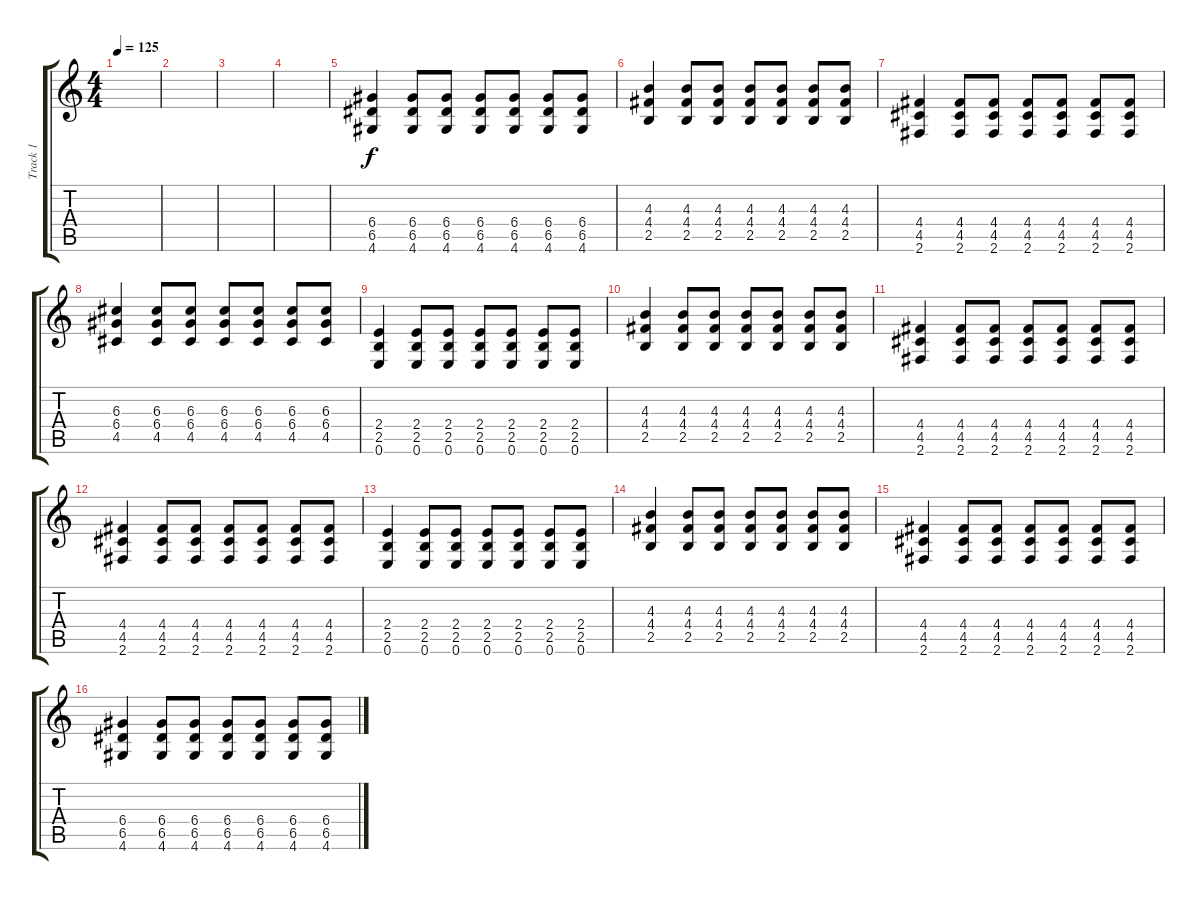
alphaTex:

\track ("Track 1" "Track 1") {instrument electricguitarclean}
\staff {score tabs}
\tuning (E4 B3 G3 D3 A2 E2) {hide}
\ts (4 4)
\tempo 125
\clef g2
\ks c
|
|
|
|
(6.4 6.5 4.6).4 (6.4 6.5 4.6).8 (6.4 6.5 4.6).8 (6.4 6.5 4.6).8 (6.4 6.5 4.6).8 (6.4 6.5 4.6).8 (6.4 6.5 4.6).8 |
(4.3 4.4 2.5).4 (4.3 4.4 2.5).8 (4.3 4.4 2.5).8 (4.3 4.4 2.5).8 (4.3 4.4 2.5).8 (4.3 4.4 2.5).8 (4.3 4.4 2.5).8 |
(4.4 4.5 2.6).4 (4.4 4.5 2.6).8 (4.4 4.5 2.6).8 (4.4 4.5 2.6).8 (4.4 4.5 2.6).8 (4.4 4.5 2.6).8 (4.4 4.5 2.6).8 |
(6.3 6.4 4.5).4 (6.3 6.4 4.5).8 (6.3 6.4 4.5).8 (6.3 6.4 4.5).8 (6.3 6.4 4.5).8 (6.3 6.4 4.5).8 (6.3 6.4 4.5).8 |
(2.4 2.5 0.6).4 (2.4 2.5 0.6).8 (2.4 2.5 0.6).8 (2.4 2.5 0.6).8 (2.4 2.5 0.6).8 (2.4 2.5 0.6).8 (2.4 2.5 0.6).8 |
(4.3 4.4 2.5).4 (4.3 4.4 2.5).8 (4.3 4.4 2.5).8 (4.3 4.4 2.5).8 (4.3 4.4 2.5).8 (4.3 4.4 2.5).8 (4.3 4.4 2.5).8 |
(4.4 4.5 2.6).4 (4.4 4.5 2.6).8 (4.4 4.5 2.6).8 (4.4 4.5 2.6).8 (4.4 4.5 2.6).8 (4.4 4.5 2.6).8 (4.4 4.5 2.6).8 |
(4.4 4.5 2.6).4 (4.4 4.5 2.6).8 (4.4 4.5 2.6).8 (4.4 4.5 2.6).8 (4.4 4.5 2.6).8 (4.4 4.5 2.6).8 (4.4 4.5 2.6).8 |
(2.4 2.5 0.6).4 (2.4 2.5 0.6).8 (2.4 2.5 0.6).8 (2.4 2.5 0.6).8 (2.4 2.5 0.6).8 (2.4 2.5 0.6).8 (2.4 2.5 0.6).8 |
(4.3 4.4 2.5).4 (4.3 4.4 2.5).8 (4.3 4.4 2.5).8 (4.3 4.4 2.5).8 (4.3 4.4 2.5).8 (4.3 4.4 2.5).8 (4.3 4.4 2.5).8 |
(4.4 4.5 2.6).4 (4.4 4.5 2.6).8 (4.4 4.5 2.6).8 (4.4 4.5 2.6).8 (4.4 4.5 2.6).8 (4.4 4.5 2.6).8 (4.4 4.5 2.6).8 |
(6.4 6.5 4.6).4 (6.4 6.5 4.6).8 (6.4 6.5 4.6).8 (6.4 6.5 4.6).8 (6.4 6.5 4.6).8 (6.4 6.5 4.6).8 (6.4 6.5 4.6).8
